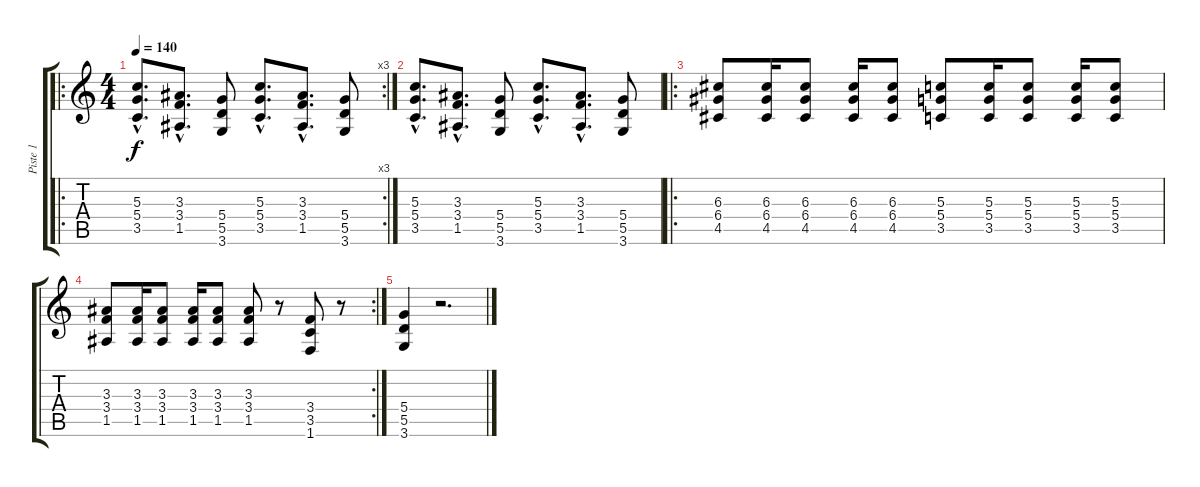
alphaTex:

\track ("Piste 1" "Piste 1") {instrument distortionguitar}
\staff {score tabs}
\tuning (E4 B3 G3 D3 A2 E2) {hide}
\ro
\rc 3
\ts (4 4)
\tempo 140
\clef g2
\ks c
(5.3{hac} 5.4{hac} 3.5{hac}).8{d dy f} (3.3{hac} 3.4{hac} 1.5{hac}).8{d} (5.4 5.5 3.6).8 (5.3{hac} 5.4{hac} 3.5{hac}).8{d} (3.3{hac} 3.4{hac} 1.5{hac}).8{d} (5.4 5.5 3.6).8 |
(5.3{hac} 5.4{hac} 3.5{hac}).8{d} (3.3{hac} 3.4{hac} 1.5{hac}).8{d} (5.4 5.5 3.6).8 (5.3{hac} 5.4{hac} 3.5{hac}).8{d} (3.3{hac} 3.4{hac} 1.5{hac}).8{d} (5.4 5.5 3.6).8 |
\ro
(6.3 6.4 4.5).8 (6.3 6.4 4.5).16 (6.3 6.4 4.5).8 (6.3 6.4 4.5).16 (6.3 6.4 4.5).8 (5.3 5.4 3.5).8 (5.3 5.4 3.5).16 (5.3 5.4 3.5).8 (5.3 5.4 3.5).16 (5.3 5.4 3.5).8 |
\rc 2
(3.3 3.4 1.5).8 (3.3 3.4 1.5).16 (3.3 3.4 1.5).8 (3.3 3.4 1.5).16 (3.3 3.4 1.5).8 (3.3 3.4 1.5).8 r.8 (3.4 3.5 1.6).8 r.8 |
(5.4 5.5 3.6).4 r.2{d}
